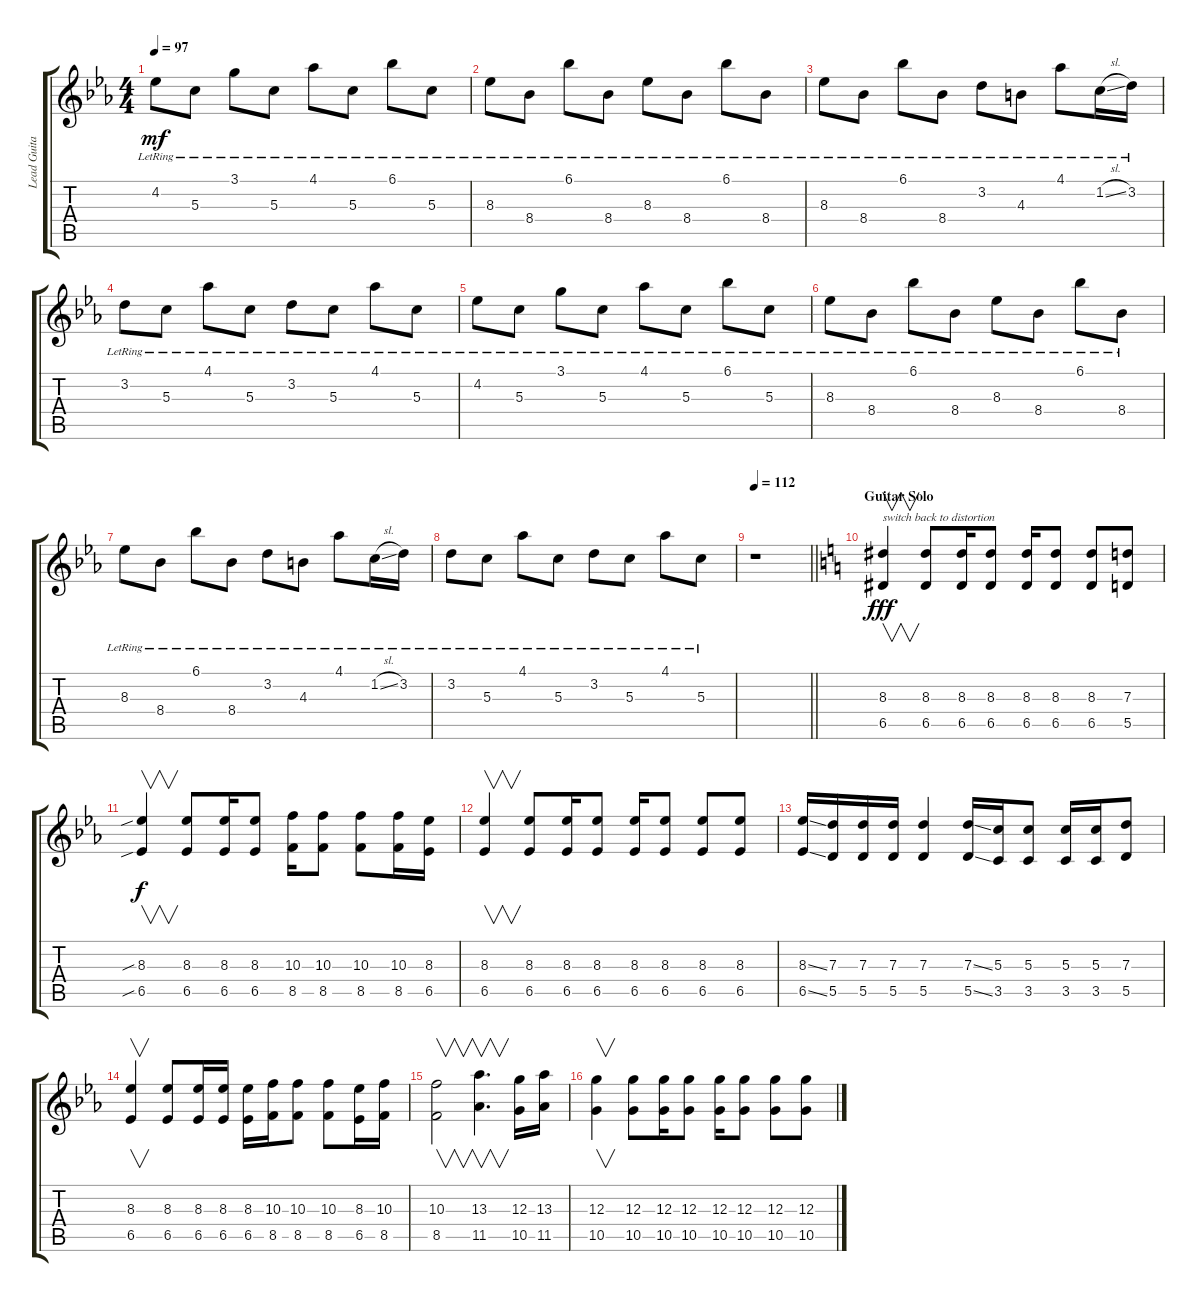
\track ("Lead Guitar" "Lead Guita") {instrument acousticguitarsteel}
\staff {score tabs}
\tuning (E4 B3 G3 D3 A2 E2) {hide}
\ts (4 4)
\tempo 97
\clef g2
\ks eb
4.2{lr}.8{dy mf} 5.3{lr}.8 3.1{lr}.8 5.3{lr}.8 4.1{lr}.8 5.3{lr}.8 6.1{lr}.8 5.3{lr}.8 |
8.3{lr}.8 8.4{lr}.8 6.1{lr}.8 8.4{lr}.8 8.3{lr}.8 8.4{lr}.8 6.1{lr}.8 8.4{lr}.8 |
8.3{lr}.8 8.4{lr}.8 6.1{lr}.8 8.4{lr}.8 3.2{lr}.8 4.3{lr}.8 4.1{lr}.8 1.2{sl lr}.16 3.2{lr}.16 |
3.2{lr}.8 5.3{lr}.8 4.1{lr}.8 5.3{lr}.8 3.2{lr}.8 5.3{lr}.8 4.1{lr}.8 5.3{lr}.8 |
4.2{lr}.8 5.3{lr}.8 3.1{lr}.8 5.3{lr}.8 4.1{lr}.8 5.3{lr}.8 6.1{lr}.8 5.3{lr}.8 |
8.3{lr}.8 8.4{lr}.8 6.1{lr}.8 8.4{lr}.8 8.3{lr}.8 8.4{lr}.8 6.1{lr}.8 8.4{lr}.8 |
8.3{lr}.8 8.4{lr}.8 6.1{lr}.8 8.4{lr}.8 3.2{lr}.8 4.3{lr}.8 4.1{lr}.8 1.2{sl lr}.16 3.2{lr}.16 |
3.2{lr}.8 5.3{lr}.8 4.1{lr}.8 5.3{lr}.8 3.2{lr}.8 5.3{lr}.8 4.1{lr}.8 5.3{lr}.8 |
\tempo 112
\barLineRight lightlight
r.1 |
\section ("" "Guitar Solo")
\ks c
(8.3 6.5).4{v txt "switch back to distortion" dy fff volume 13 instrument distortionguitar} (8.3 6.5).8 (8.3 6.5).16 (8.3 6.5).8 (8.3 6.5).16 (8.3 6.5).8 (8.3 6.5).8 (7.3 5.5).8 |
\ks eb
(8.3{sib} 6.5{sib}).4{v dy f} (8.3 6.5).8 (8.3 6.5).16 (8.3 6.5).8 (10.3 8.5).16 (10.3 8.5).8 (10.3 8.5).8 (10.3 8.5).16 (8.3 6.5).16 |
(8.3 6.5).4{v} (8.3 6.5).8 (8.3 6.5).16 (8.3 6.5).8 (8.3 6.5).16 (8.3 6.5).8 (8.3 6.5).8 (8.3 6.5).8 |
(8.3{ss} 6.5{ss}).16 (7.3 5.5).16 (7.3 5.5).16 (7.3 5.5).16 (7.3 5.5).4 (7.3{ss} 5.5{ss}).16 (5.3 3.5).16 (5.3 3.5).8 (5.3 3.5).16 (5.3 3.5).16 (7.3 5.5).8 |
(8.3 6.5).4{v} (8.3 6.5).8 (8.3 6.5).16 (8.3 6.5).16 (8.3 6.5).16 (10.3 8.5).16 (10.3 8.5).8 (10.3 8.5).8 (8.3 6.5).16 (10.3 8.5).16 |
(10.3 8.5).2{v} (13.3 11.5).4{v d} (12.3 10.5).16 (13.3 11.5).16 |
(12.3 10.5).4{v} (12.3 10.5).8 (12.3 10.5).16 (12.3 10.5).8 (12.3 10.5).16 (12.3 10.5).8 (12.3 10.5).8 (12.3 10.5).8
